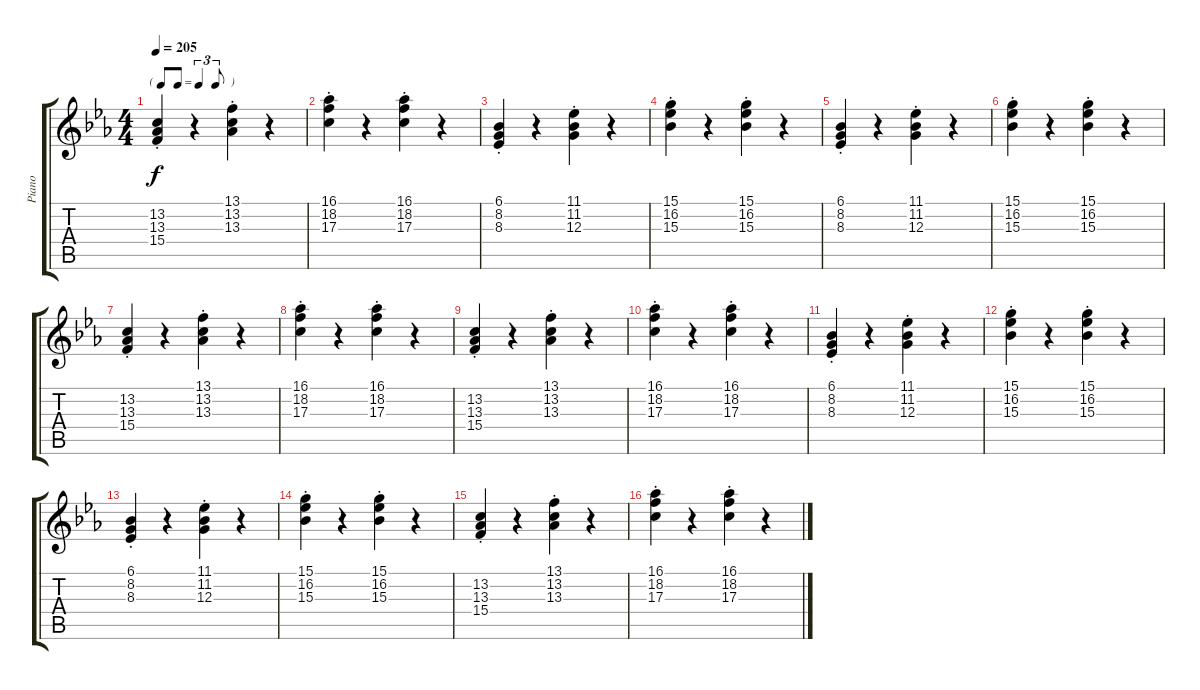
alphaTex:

\track ("Piano" "Piano") {instrument acousticgrandpiano}
\staff {score tabs}
\tuning (E4 B3 G3 D3 A2 E2) {hide}
\ts (4 4)
\tf triplet8th
\tempo 205
\clef g2
\ks eb
(13.2{st} 13.3{st} 15.4{st}).4{dy f} r.4 (13.1{st} 13.2{st} 13.3{st}).4 r.4 |
(16.1{st} 18.2{st} 17.3{st}).4 r.4 (16.1{st} 18.2{st} 17.3{st}).4 r.4 |
(6.1{st} 8.2{st} 8.3{st}).4 r.4 (11.1{st} 11.2{st} 12.3{st}).4 r.4 |
(15.1{st} 16.2{st} 15.3{st}).4 r.4 (15.1{st} 16.2{st} 15.3{st}).4 r.4 |
(6.1{st} 8.2{st} 8.3{st}).4 r.4 (11.1{st} 11.2{st} 12.3{st}).4 r.4 |
(15.1{st} 16.2{st} 15.3{st}).4 r.4 (15.1{st} 16.2{st} 15.3{st}).4 r.4 |
(13.2{st} 13.3{st} 15.4{st}).4 r.4 (13.1{st} 13.2{st} 13.3{st}).4 r.4 |
(16.1{st} 18.2{st} 17.3{st}).4 r.4 (16.1{st} 18.2{st} 17.3{st}).4 r.4 |
(13.2{st} 13.3{st} 15.4{st}).4 r.4 (13.1{st} 13.2{st} 13.3{st}).4 r.4 |
(16.1{st} 18.2{st} 17.3{st}).4 r.4 (16.1{st} 18.2{st} 17.3{st}).4 r.4 |
(6.1{st} 8.2{st} 8.3{st}).4 r.4 (11.1{st} 11.2{st} 12.3{st}).4 r.4 |
(15.1{st} 16.2{st} 15.3{st}).4 r.4 (15.1{st} 16.2{st} 15.3{st}).4 r.4 |
(6.1{st} 8.2{st} 8.3{st}).4 r.4 (11.1{st} 11.2{st} 12.3{st}).4 r.4 |
(15.1{st} 16.2{st} 15.3{st}).4 r.4 (15.1{st} 16.2{st} 15.3{st}).4 r.4 |
(13.2{st} 13.3{st} 15.4{st}).4 r.4 (13.1{st} 13.2{st} 13.3{st}).4 r.4 |
(16.1{st} 18.2{st} 17.3{st}).4 r.4 (16.1{st} 18.2{st} 17.3{st}).4 r.4
